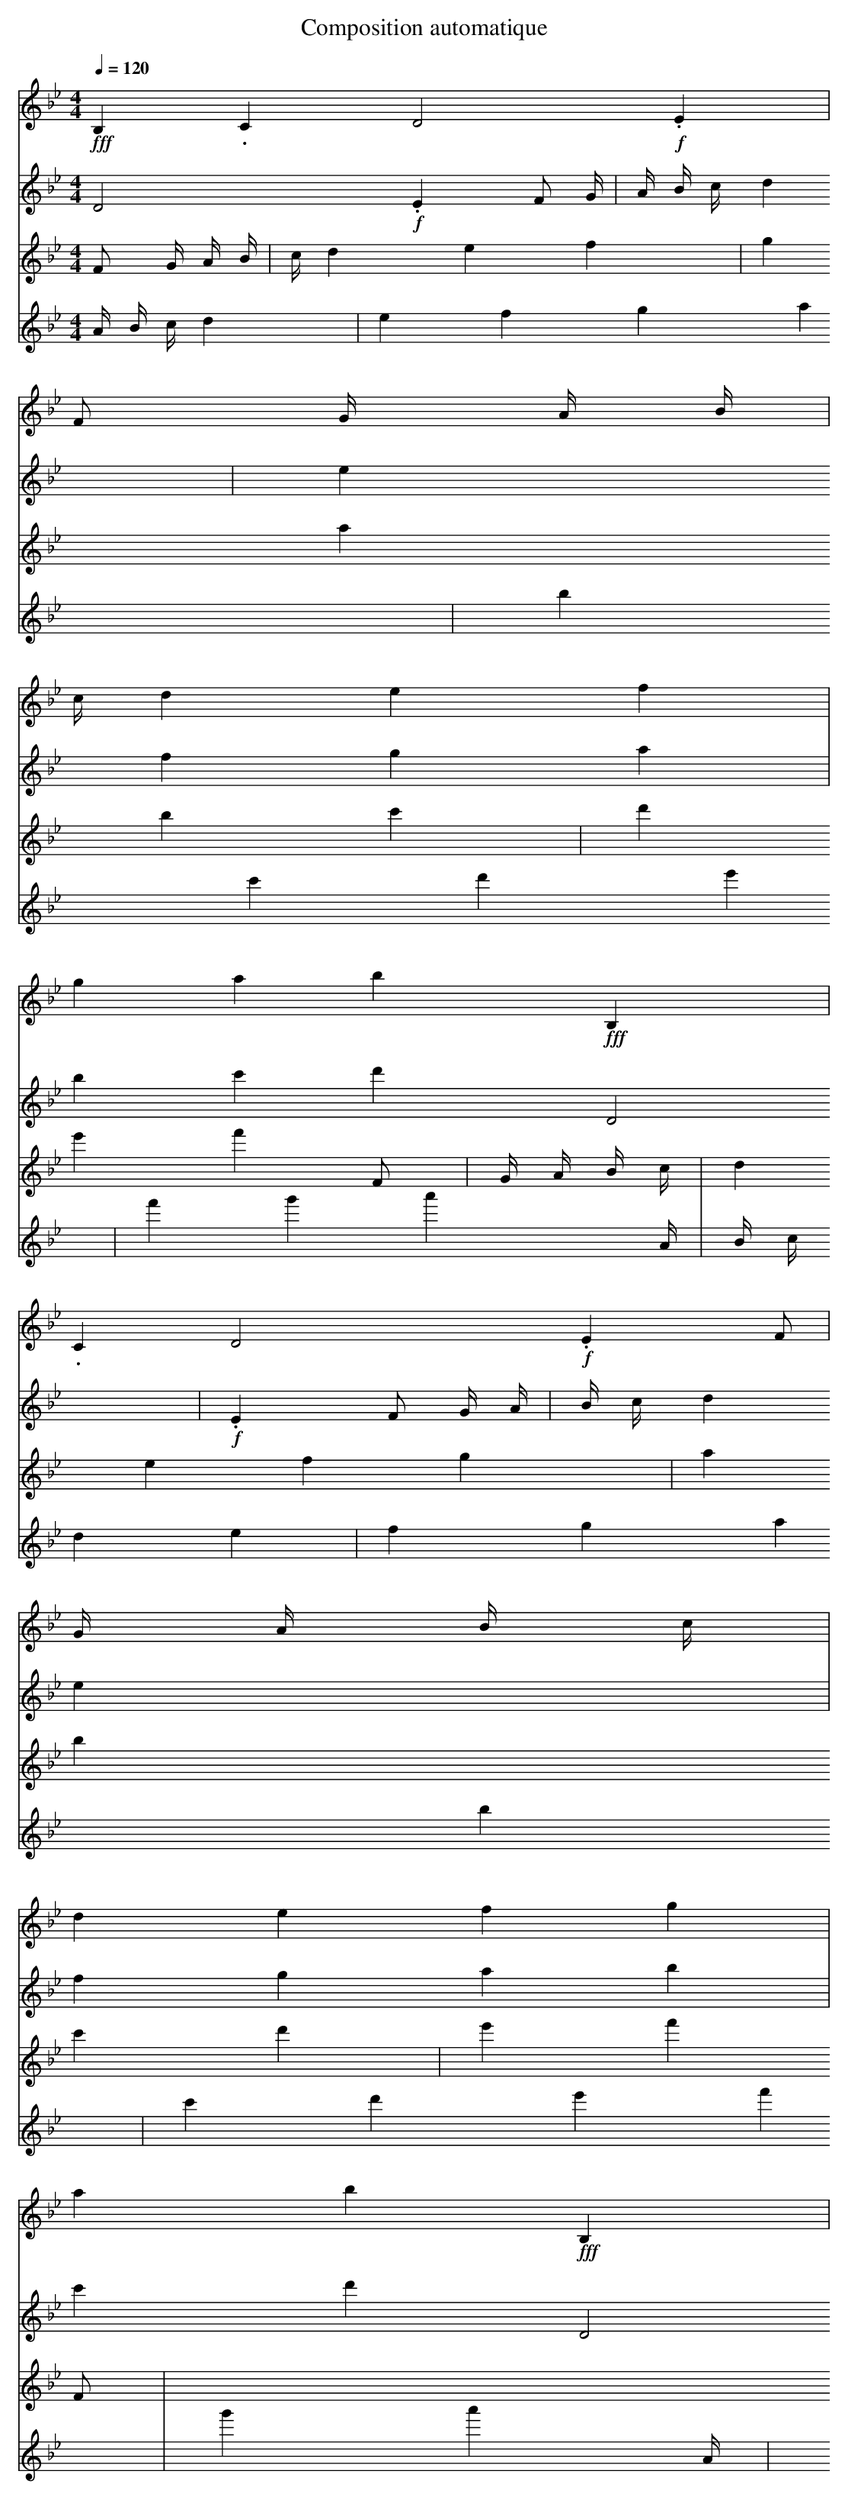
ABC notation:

X:1
T:Composition automatique
M: 4/4
L: 1/4
Q:1/4=120
K:Bb
V:1
!fff!B, .C -D2 !f!.E |
F/ G// A// B// |
c// d e f |
g a b !fff!B, |
.C -D2 !f!.E F/ |
G// A// B// c// |
d e f g |
a b !fff!B, |
V:2
-D2 !f!.E F/ G// |
A// B// c// d |
e f g a |
b c' d' -D2 |
!f!.E F/ G// A// |
B// c// d e |
f g a b |
c' d' -D2 |
V:3
F/ G// A// B// |
c// d e f |
g a b c' |
d' e' f' F/ |
G// A// B// c// |
d e f g |
a b c' d' |
e' f' F/ |
V:4
A// B// c// d |
e f g a |
b c' d' e' |
f' g' a' A// |
B// c// d e |
f g a b |
c' d' e' f' |
g' a' A// |
